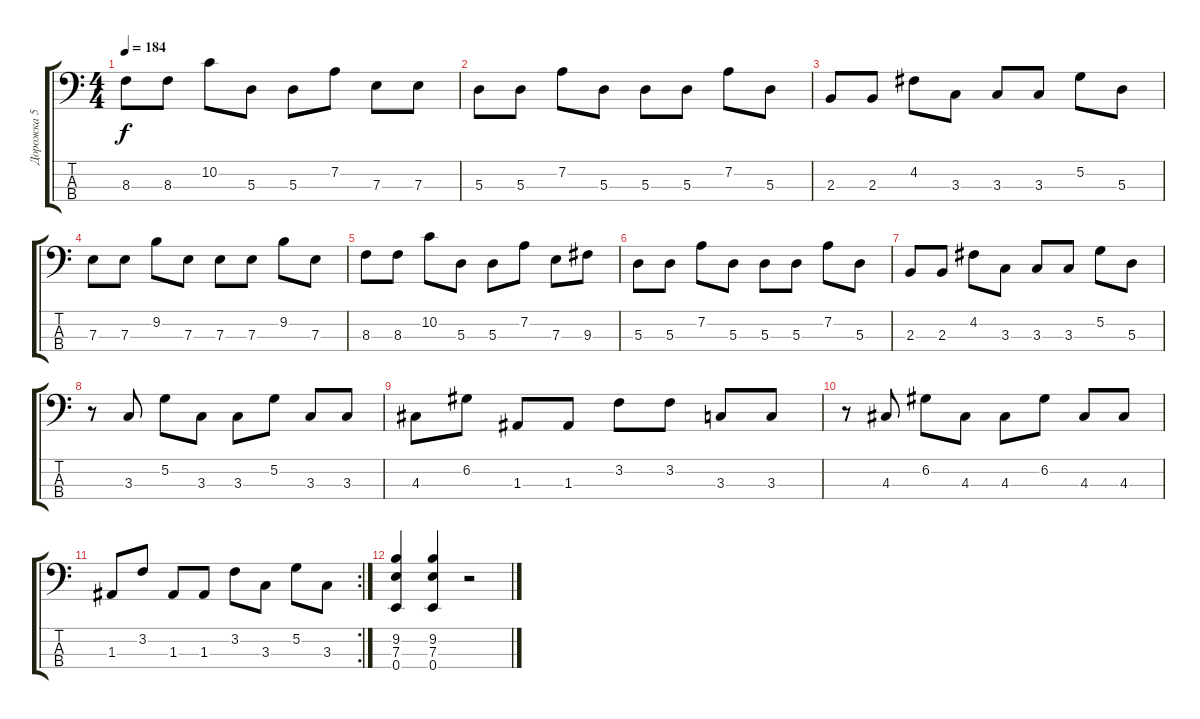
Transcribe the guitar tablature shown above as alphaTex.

\track ("Дорожка 5" "Дорожка 5") {instrument electricbassfinger}
\staff {score tabs}
\tuning (G2 D2 A1 E1) {hide}
\ts (4 4)
\tempo 184
\clef f4
\ks c
8.3.8{dy f} 8.3.8 10.2.8 5.3.8 5.3.8 7.2.8 7.3.8 7.3.8 |
5.3.8 5.3.8 7.2.8 5.3.8 5.3.8 5.3.8 7.2.8 5.3.8 |
2.3.8 2.3.8 4.2.8 3.3.8 3.3.8 3.3.8 5.2.8 5.3.8 |
7.3.8 7.3.8 9.2.8 7.3.8 7.3.8 7.3.8 9.2.8 7.3.8 |
8.3.8 8.3.8 10.2.8 5.3.8 5.3.8 7.2.8 7.3.8 9.3.8 |
5.3.8 5.3.8 7.2.8 5.3.8 5.3.8 5.3.8 7.2.8 5.3.8 |
2.3.8 2.3.8 4.2.8 3.3.8 3.3.8 3.3.8 5.2.8 5.3.8 |
r.8 3.3.8 5.2.8 3.3.8 3.3.8 5.2.8 3.3.8 3.3.8 |
4.3.8 6.2.8 1.3.8 1.3.8 3.2.8 3.2.8 3.3.8 3.3.8 |
r.8 4.3.8 6.2.8 4.3.8 4.3.8 6.2.8 4.3.8 4.3.8 |
\rc 2
1.3.8 3.2.8 1.3.8 1.3.8 3.2.8 3.3.8 5.2.8 3.3.8 |
(9.2 7.3 0.4).4 (9.2 7.3 0.4).4 r.2
